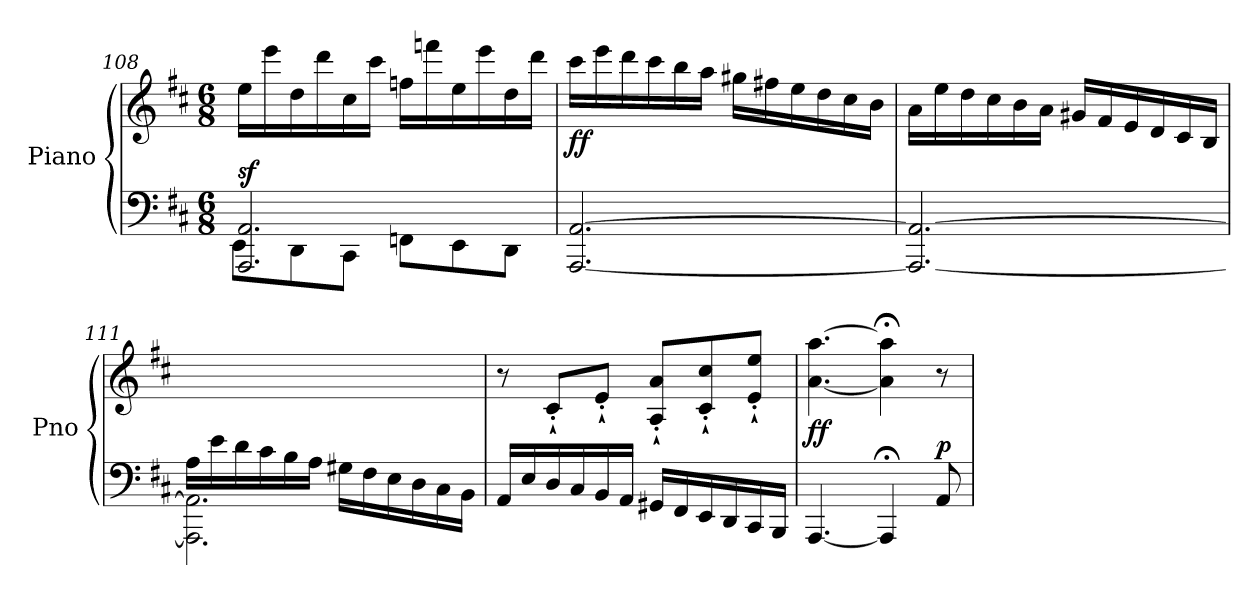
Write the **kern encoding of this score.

**kern	**kern	**dynam
*part1	*part1	*part1
*staff2	*staff1	*staff1/2
*I"Piano	*	*
*I'Pno	*	*
!!LO:PB:g=z
*clefF4	*clefG2	*
*k[f#c#]	*k[f#c#]	*
*M6/8	*M6/8	*
=108	=108	=108
*^	*	*
!	!	!	!LO:DY:a=2
2.AAA/ 2.AA/	8EE\L	16ee\LL	sf
.	.	16eee\	.
.	8DD\	16dd\	.
.	.	16ddd\	.
.	8CC#\J	16cc#\	.
.	.	16ccc#\JJ	.
.	8FFn\L	16ffn\LL	.
.	.	16fffn\	.
.	8EE\	16ee\	.
.	.	16eee\	.
.	8DD\J	16dd\	.
.	.	16ddd\JJ	.
*v	*v	*	*
=109	=109	=109
!	!	!LO:DY:b
[2.AAA/ [2.AA/	16ccc#\LL	ff
.	16eee\	.
.	16ddd\	.
.	16ccc#\	.
.	16bb\	.
.	16aa\JJ	.
.	16gg#X\LL	.
.	16ff#X\	.
.	16ee\	.
.	16dd\	.
.	16cc#\	.
.	16b\JJ	.
=110	=110	=110
2.AAA/_ 2.AA/_	16a\LL	.
.	16ee\	.
.	16dd\	.
.	16cc#\	.
.	16b\	.
.	16a\JJ	.
.	16g#X/LL	.
.	16f#/	.
.	16e/	.
.	16d/	.
.	16c#/	.
.	16B/JJ	.
!!LO:LB:g=z
=111	=111	=111
*^	*	*
16A\LL	2.AAA\] 2.AA\]	2.ryy	.
16e\	.	.	.
16d\	.	.	.
16c#\	.	.	.
16B\	.	.	.
16A\JJ	.	.	.
16G#X\LL	.	.	.
16F#\	.	.	.
16E\	.	.	.
16D\	.	.	.
16C#\	.	.	.
16BB\JJ	.	.	.
*v	*v	*	*
=112	=112	=112
16AA/LL	8r	.
16E/	.	.
16D/	8c#'`/L	.
16C#/	.	.
16BB/	8e'`/J	.
16AA/JJ	.	.
16GG#X/LL	8A/'` 8a/'`L	.
16FF#/	.	.
16EE/	8c#/'` 8cc#/'`	.
16DD/	.	.
16CC#/	8e/'` 8ee/'`J	.
16BBB/JJ	.	.
=113	=113	=113
!	!	!LO:DY:b
[4.AAA/	[4.a\ [4.aa\	ff
4AAA;</]	4a\];< 4aa\];<	.
!	!	!LO:DY:a=2
8AA/	8r	p
=	=	=
*-	*-	*-
